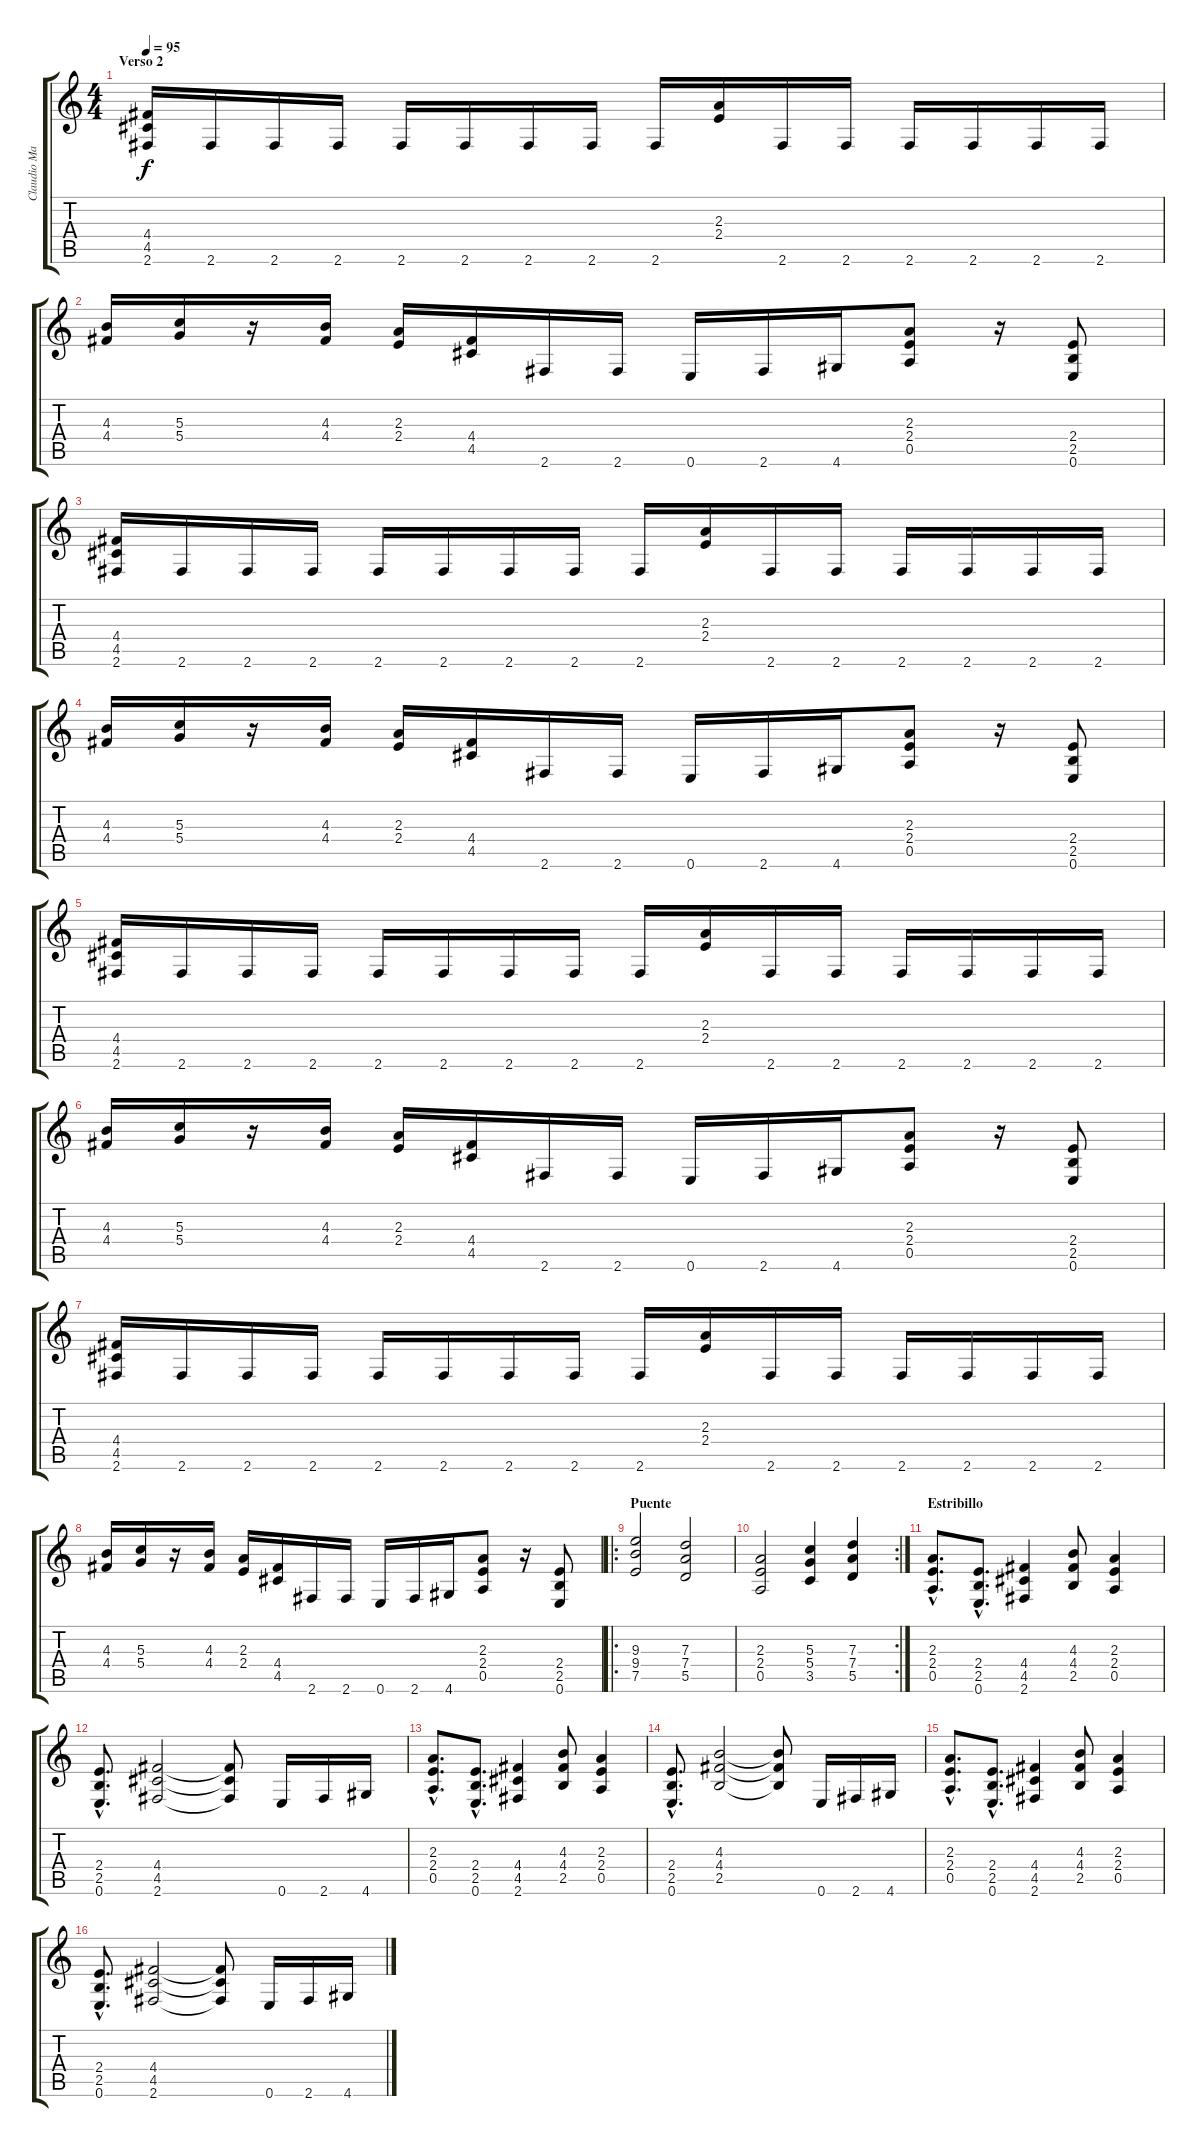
\track ("Claudio Marciello Gtr 1" "Claudio Ma") {instrument distortionguitar}
\staff {score tabs}
\tuning (E4 B3 G3 D3 A2 E2) {hide}
\ts (4 4)
\section ("" "Verso 2")
\tempo 95
\clef g2
\ks c
(4.4 4.5 2.6).16{dy f} 2.6.16 2.6.16 2.6.16 2.6.16 2.6.16 2.6.16 2.6.16 2.6.16 (2.3 2.4).16 2.6.16 2.6.16 2.6.16 2.6.16 2.6.16 2.6.16 |
(4.3 4.4).16 (5.3 5.4).16 r.16 (4.3 4.4).16 (2.3 2.4).16 (4.4 4.5).16 2.6.16 2.6.16 0.6.16 2.6.16 4.6.16 (2.3 2.4 0.5).8 r.16 (2.4 2.5 0.6).8 |
(4.4 4.5 2.6).16 2.6.16 2.6.16 2.6.16 2.6.16 2.6.16 2.6.16 2.6.16 2.6.16 (2.3 2.4).16 2.6.16 2.6.16 2.6.16 2.6.16 2.6.16 2.6.16 |
(4.3 4.4).16 (5.3 5.4).16 r.16 (4.3 4.4).16 (2.3 2.4).16 (4.4 4.5).16 2.6.16 2.6.16 0.6.16 2.6.16 4.6.16 (2.3 2.4 0.5).8 r.16 (2.4 2.5 0.6).8 |
(4.4 4.5 2.6).16 2.6.16 2.6.16 2.6.16 2.6.16 2.6.16 2.6.16 2.6.16 2.6.16 (2.3 2.4).16 2.6.16 2.6.16 2.6.16 2.6.16 2.6.16 2.6.16 |
(4.3 4.4).16 (5.3 5.4).16 r.16 (4.3 4.4).16 (2.3 2.4).16 (4.4 4.5).16 2.6.16 2.6.16 0.6.16 2.6.16 4.6.16 (2.3 2.4 0.5).8 r.16 (2.4 2.5 0.6).8 |
(4.4 4.5 2.6).16 2.6.16 2.6.16 2.6.16 2.6.16 2.6.16 2.6.16 2.6.16 2.6.16 (2.3 2.4).16 2.6.16 2.6.16 2.6.16 2.6.16 2.6.16 2.6.16 |
(4.3 4.4).16 (5.3 5.4).16 r.16 (4.3 4.4).16 (2.3 2.4).16 (4.4 4.5).16 2.6.16 2.6.16 0.6.16 2.6.16 4.6.16 (2.3 2.4 0.5).8 r.16 (2.4 2.5 0.6).8 |
\ro
\section ("" "Puente")
(9.3 9.4 7.5).2 (7.3 7.4 5.5).2 |
\rc 2
(2.3 2.4 0.5).2 (5.3 5.4 3.5).4 (7.3 7.4 5.5).4 |
\section ("" "Estribillo")
(2.3{hac} 2.4{hac} 0.5{hac}).8{d} (2.4{hac} 2.5{hac} 0.6{hac}).8{d} (4.4 4.5 2.6).4 (4.3 4.4 2.5).8 (2.3 2.4 0.5).4 |
(2.4{hac} 2.5{hac} 0.6{hac}).8{d} (4.4 4.5 2.6).2 (4.4{t} 4.5{t} 2.6{t}).8 0.6.16 2.6.16 4.6.16 |
(2.3{hac} 2.4{hac} 0.5{hac}).8{d} (2.4{hac} 2.5{hac} 0.6{hac}).8{d} (4.4 4.5 2.6).4 (4.3 4.4 2.5).8 (2.3 2.4 0.5).4 |
(2.4{hac} 2.5{hac} 0.6{hac}).8{d} (4.3 4.4 2.5).2 (4.3{t} 4.4{t} 2.5{t}).8 0.6.16 2.6.16 4.6.16 |
(2.3{hac} 2.4{hac} 0.5{hac}).8{d} (2.4{hac} 2.5{hac} 0.6{hac}).8{d} (4.4 4.5 2.6).4 (4.3 4.4 2.5).8 (2.3 2.4 0.5).4 |
(2.4{hac} 2.5{hac} 0.6{hac}).8{d} (4.4 4.5 2.6).2 (4.4{t} 4.5{t} 2.6{t}).8 0.6.16 2.6.16 4.6.16
